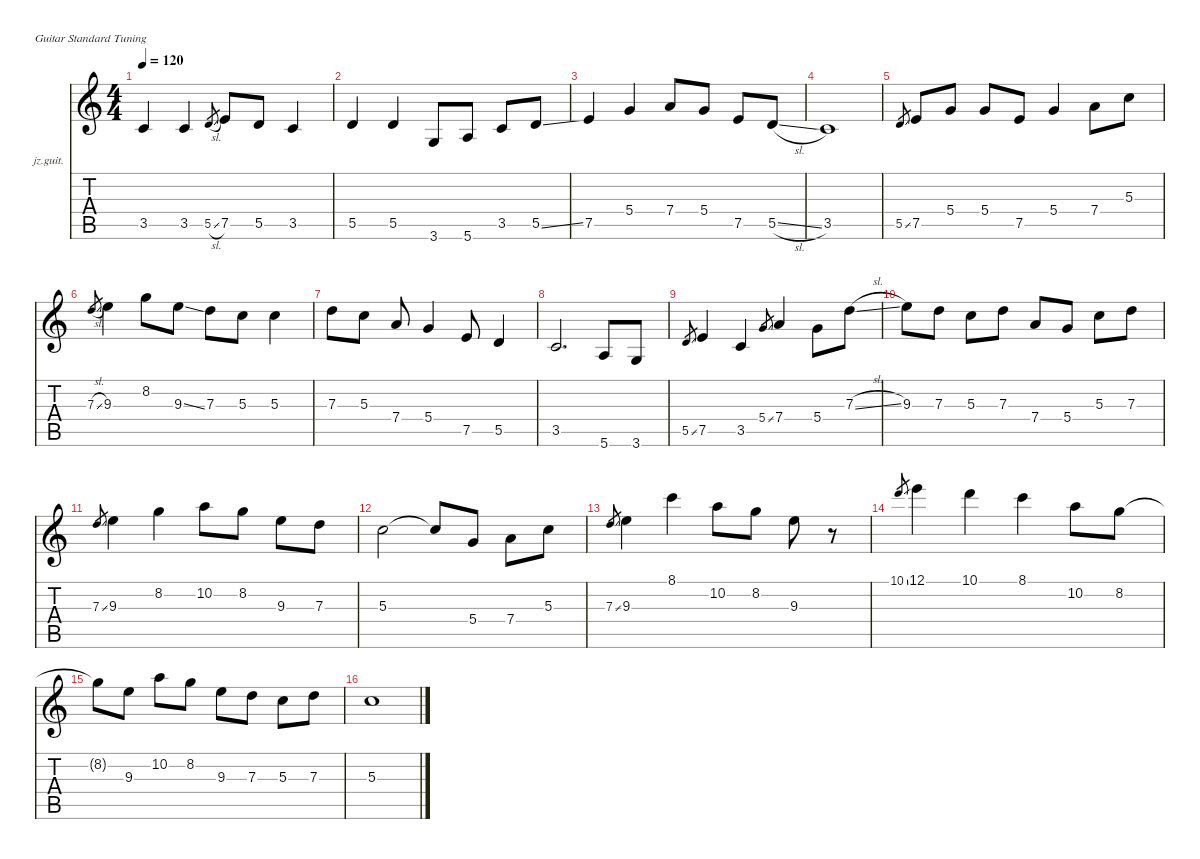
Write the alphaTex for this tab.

\defaultSystemsLayout 4
\hideDynamics
\bracketExtendMode nobrackets
\firstSystemTrackNameOrientation horizontal
\otherSystemsTrackNameOrientation horizontal
\track ("Electric Guitar" "jz.guit.") {instrument electricguitarjazz}
\staff {score tabs}
\tuning (E4 B3 G3 D3 A2 E2)
\ts (4 4)
\tempo 120
\clef g2
\ks c
3.5.4{dy mf instrument electricguitarjazz beam Up} 3.5.4{beam Up} 5.5{sl}.8{gr beam Up} 7.5.8{beam Up} 5.5.8{beam Up} 3.5.4{beam Up} |
5.5.4{beam Up} 5.5.4{beam Up} 3.6.8{beam Up} 5.6.8{beam Up} 3.5.8{beam Up} 5.5{ss}.8{beam Up} |
7.5.4{beam Up} 5.4.4{beam Up} 7.4.8{beam Up} 5.4.8{beam Up} 7.5.8{beam Up} 5.5{sl}.8{beam Up} |
3.5.1{beam Up} |
5.5{ss}.8{gr beam Up} 7.5.8{beam Up} 5.4.8{beam Up} 5.4.8{beam Up} 7.5.8{beam Up} 5.4.4{beam Up} 7.4.8{beam Down} 5.3.8{beam Down} |
7.3{sl}.8{gr beam Up} 9.3.4{beam Down} 8.2.8{beam Down} 9.3{ss}.8{beam Down} 7.3.8{beam Down} 5.3.8{beam Down} 5.3.4{beam Down} |
7.3.8{beam Down} 5.3.8{beam Down} 7.4.8{beam Up} 5.4.4{beam Up} 7.5.8{beam Up} 5.5.4{beam Up} |
3.5.2{d beam Up} 5.6.8{beam Up} 3.6.8{beam Up} |
5.5{ss}.8{gr beam Up} 7.5.4{beam Up} 3.5.4{beam Up} 5.4{ss}.8{gr beam Up} 7.4.4{beam Up} 5.4.8{beam Down} 7.3{sl}.8{beam Down} |
9.3.8{beam Down} 7.3.8{beam Down} 5.3.8{beam Down} 7.3.8{beam Down} 7.4.8{beam Up} 5.4.8{beam Up} 5.3.8{beam Down} 7.3.8{beam Down} |
7.3{ss}.8{gr beam Up} 9.3.4{beam Down} 8.2.4{beam Down} 10.2.8{beam Down} 8.2.8{beam Down} 9.3.8{beam Down} 7.3.8{beam Down} |
5.3.2{beam Down} 5.3{t}.8{beam Up} 5.4.8{beam Up} 7.4.8{beam Down} 5.3.8{beam Down} |
7.3{ss}.8{gr beam Up} 9.3.4{beam Down} 8.1.4{beam Down} 10.2.8{beam Down} 8.2.8{beam Down} 9.3.8{beam Down} r.8{beam Down} |
10.1{ss}.8{gr beam Up} 12.1.4{beam Down} 10.1.4{beam Down} 8.1.4{beam Down} 10.2.8{beam Down} 8.2.8{beam Down} |
8.2{t}.8{beam Down} 9.3.8{beam Down} 10.2.8{beam Down} 8.2.8{beam Down} 9.3.8{beam Down} 7.3.8{beam Down} 5.3.8{beam Down} 7.3.8{beam Down} |
5.3.1{beam Down}
